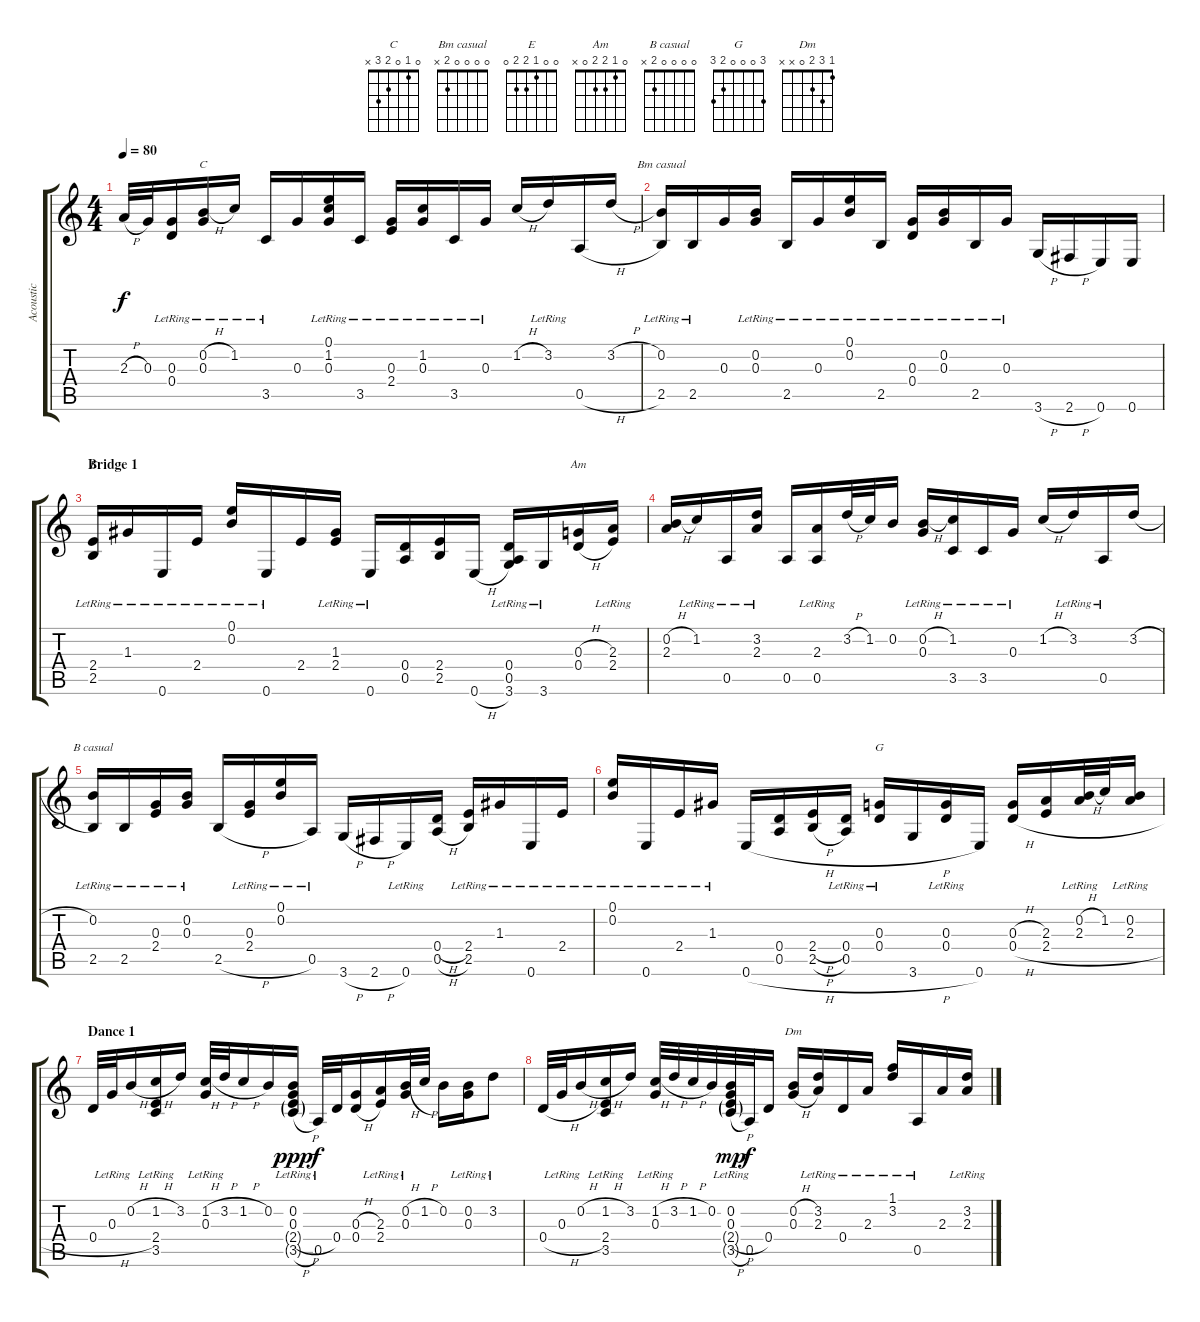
\track ("Acoustic" "Acoustic") {instrument acousticguitarsteel}
\staff {score tabs}
\tuning (E4 B3 G3 D3 A2 E2) {hide}
\chord ("C" 0 1 0 2 3 x)
\chord ("Bm casual" 0 0 0 0 2 x)
\chord ("E" 0 0 1 2 2 0)
\chord ("Am" 0 1 2 2 0 x)
\chord ("B casual" 0 0 0 0 2 x)
\chord ("G" 3 0 0 0 2 3)
\chord ("Dm" 1 3 2 0 x x)
\ts (4 4)
\tempo 80
\clef g2
\ks c
2.3{h}.32{dy f} 0.3.32 (0.3{lr} 0.4{lr}).16 (0.2{h} 0.3{lr}).16{ch "C"} 1.2{lr}.16 3.5{lr}.16 0.3.16 (0.1{lr} 1.2{lr} 0.3{lr}).16 3.5{lr}.16 (0.3 2.4{lr}).16 (1.2{lr} 0.3{lr}).16 3.5{lr}.16 0.3{lr}.16 1.2{h}.16 3.2{lr}.16 0.5{h}.16 3.2{h}.16 |
(0.2{lr} 2.5).16{ch "Bm casual"} 2.5{lr}.16 0.3.16 (0.2{lr} 0.3{lr}).16 2.5{lr}.16 0.3{lr}.16 (0.1{lr} 0.2{lr}).16 2.5{lr}.16 (0.3 0.4{lr}).16 (0.2{lr} 0.3{lr}).16 2.5{lr}.16 0.3{lr}.16 3.6{h}.16 2.6{h}.16 0.6.16 0.6.16 |
\section ("" "Bridge 1")
(2.4{lr} 2.5{lr}).16{ch "E"} 1.3{lr}.16 0.6{lr}.16 2.4{lr}.16 (0.1{lr} 0.2{lr}).16 0.6{lr}.16 2.4.16 (1.3{lr} 2.4{lr}).16 0.6{lr}.16 (0.4 0.5).16 (2.4 2.5).16 0.6{h}.16 (0.4{lr} 0.5{lr} 3.6).16 3.6{lr}.16 (0.3{h} 0.4{h}).16{ch "Am"} (2.3 2.4{lr}).16 |
(0.2{h} 2.3).16 1.2{lr}.16 0.5{lr}.16 (3.2{lr} 2.3{lr}).16 0.5.16 (2.3{lr} 0.5{lr}).16 3.2{h}.32 1.2.32 0.2.16 (0.2{h} 0.3{lr}).16 (1.2{lr} 3.5).16 3.5{lr}.16 0.3{lr}.16 1.2{h}.16 3.2{lr}.16 0.5{lr}.16 3.2{h}.16 |
(0.2{lr} 2.5).16{ch "B casual"} 2.5{lr}.16 (0.3 2.4{lr}).16 (0.2{lr} 0.3{lr}).16 2.5{h}.16 (0.3{lr} 2.4{lr}).16 (0.1{lr} 0.2{lr}).16 0.5{lr}.16 3.6{h}.16 2.6{h}.16 0.6{lr}.16 (0.4{h} 0.5{h}).16 (2.4{lr} 2.5{lr}).16 1.3{lr}.16 0.6{lr}.16 2.4{lr}.16 |
(0.1{lr} 0.2{lr}).16 0.6{lr}.16 2.4{lr}.16 1.3{lr}.16 0.6{h}.16 (0.4 0.5).16 (2.4{h} 2.5{h}).16 (0.4 0.5{lr}).16 (0.3{lr} 0.4{lr}).16{ch "G"} 3.6{h}.16 (0.3{lr} 0.4{lr}).16 0.6.16 (0.3{h} 0.4{h}).16 (2.3 2.4{h}).16 (0.2{h} 2.3{lr}).32 1.2.32 (0.2{lr} 2.3).16 |
\section ("" "Dance 1")
0.4{h}.32 0.3{lr}.32 0.2{h}.16 (1.2{h} 2.4{lr} 3.5{lr}).16 3.2.16 (1.2{h} 0.3{lr}).32 3.2{h}.32 1.2{h}.16 0.2.16 (0.2{lr} 0.3{lr} 2.4{h g} 3.5{h g}).16{dy ppp} 0.5{lr}.32{dy f} 0.4.32 (0.3{h} 0.4{h}).16 (2.3{lr} 2.4{lr}).16 (0.2{h} 0.3{lr}).32 1.2{h}.32 0.2.16 (0.2{lr} 0.3{lr}).16 3.2{lr}.8 |
0.4{h}.32 0.3{lr}.32 0.2{h}.16 (1.2{h} 2.4{lr} 3.5{lr}).16 3.2.16 (1.2{h} 0.3{lr}).32 3.2{h}.32 1.2{h}.32 0.2.32 (0.2{lr} 0.3{lr} 2.4{h g} 3.5{h g}).32{dy mp} 0.5{lr}.32{dy f} 0.4.16 (0.2{h} 0.3{h}).16{ch "Dm"} (3.2{lr} 2.3{lr}).16 0.4{lr}.16 2.3{lr}.16 (1.1{lr} 3.2{lr}).16 0.5{lr}.16 2.3.16 (3.2{lr} 2.3{lr}).16
